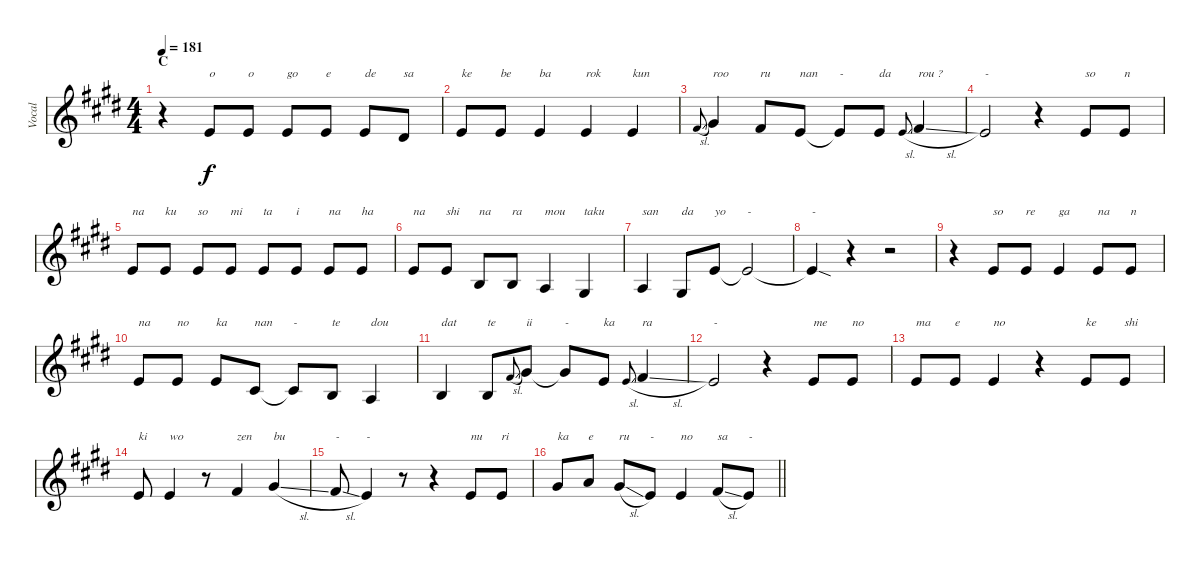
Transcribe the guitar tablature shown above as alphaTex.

\track ("Vocal" "Vocal") {instrument clarinet}
\staff {score}
\tuning (E4 B3 G3 D3 A2 E2) {hide}
\ts (4 4)
\section ("" "C")
\tempo 181
\clef g2
\ks e
r.4{dy f} 0.1.8{txt "o"} 0.1.8{txt "o"} 0.1.8{txt "go"} 0.1.8{txt "e"} 0.1.8{txt "de"} 4.2.8{txt "sa"} |
0.1.8{txt "ke"} 0.1.8{txt "be"} 0.1.4{txt "ba"} 0.1.4{txt "rok"} 0.1.4{txt "kun"} |
2.1{sl}.8{gr onbeat} 4.1.4{txt "roo"} 2.1.8{txt "ru"} 0.1.8{txt "nan"} 0.1{t}.8{txt "-"} 0.1.8{txt "da"} 0.1{sl}.8{gr onbeat} 2.1{sl}.4{txt "rou ?"} |
0.1.2{txt "-"} r.4 0.1.8{txt "so"} 0.1.8{txt "n"} |
0.1.8{txt "na"} 0.1.8{txt "ku"} 0.1.8{txt "so"} 0.1.8{txt "mi"} 0.1.8{txt "ta"} 0.1.8{txt "i"} 0.1.8{txt "na"} 0.1.8{txt "ha"} |
0.1.8{txt "na"} 0.1.8{txt "shi"} 0.2.8{txt "na"} 0.2.8{txt "ra"} 2.3.4{txt "mou"} 1.3.4{txt "taku"} |
2.3.4{txt "san"} 1.3.8{txt "da"} 0.1.8{txt "yo"} 0.1{t}.2{txt "-"} |
0.1{sod t}.4{txt "-"} r.4 r.2 |
r.4 0.1.8{txt "so"} 0.1.8{txt "re"} 0.1.4{txt "ga"} 0.1.8{txt "na"} 0.1.8{txt "n"} |
0.1.8{txt "na"} 0.1.8{txt "no"} 0.1.8{txt "ka"} 2.2.8{txt "nan"} 2.2{t}.8{txt "-"} 0.2.8{txt "te"} 2.3.4{txt "dou"} |
0.2.4{txt "dat"} 0.2.8{txt "te"} 2.1{sl}.8{gr onbeat} 4.1.8{txt "ii"} 4.1{t}.8{txt "-"} 0.1.8{txt "ka"} 0.1{sl}.8{gr onbeat} 2.1{sl}.4{txt "ra"} |
0.1.2{txt "-"} r.4 0.1.8{txt "me"} 0.1.8{txt "no"} |
0.1.8{txt "ma"} 0.1.8{txt "e"} 0.1.4{txt "no"} r.4 0.1.8{txt "ke"} 0.1.8{txt "shi"} |
0.1.8{txt "ki"} 0.1.4{txt "wo"} r.8 2.1.4{txt "zen"} 4.1{sl}.4{txt "bu"} |
2.1{sl}.8{txt "-"} 0.1.4{txt "-"} r.8 r.4 0.1.8{txt "nu"} 0.1.8{txt "ri"} |
\barLineRight lightlight
4.1.8{txt "ka"} 5.1.8{txt "e"} 4.1{sl}.8{txt "ru"} 0.1.8{txt "-"} 0.1.4{txt "no"} 2.1{sl}.8{txt "sa"} 0.1.8{txt "-"}
